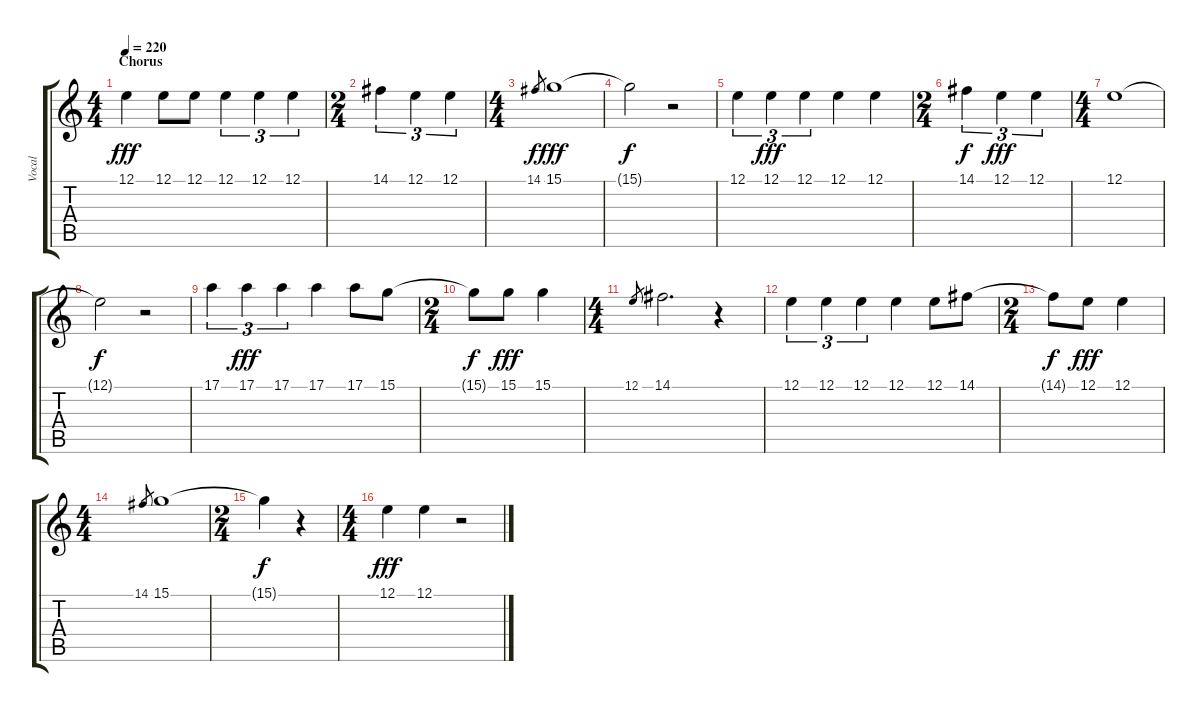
\track ("Vocal" "Vocal") {instrument lead1square}
\staff {score tabs}
\tuning (E4 B3 G3 D3 A2 E2) {hide}
\ts (4 4)
\section ("" "Chorus")
\tempo 220
\clef g2
\ks c
12.1.4{dy fff} 12.1.8 12.1.8 12.1.4{tu (3 2)} 12.1.4{tu (3 2)} 12.1.4{tu (3 2)} |
\ts (2 4)
14.1.4{tu (3 2)} 12.1.4{tu (3 2)} 12.1.4{tu (3 2)} |
\ts (4 4)
14.1.8{gr dy f} 15.1.1{dy fff} |
15.1{t}.2{dy f} r.2 |
12.1.4{tu (3 2)} 12.1.4{tu (3 2) dy fff} 12.1.4{tu (3 2)} 12.1.4 12.1.4 |
\ts (2 4)
14.1.4{tu (3 2) dy f} 12.1.4{tu (3 2) dy fff} 12.1.4{tu (3 2)} |
\ts (4 4)
12.1.1 |
12.1{t}.2{dy f} r.2 |
17.1.4{tu (3 2)} 17.1.4{tu (3 2) dy fff} 17.1.4{tu (3 2)} 17.1.4 17.1.8 15.1.8 |
\ts (2 4)
15.1{t}.8{dy f} 15.1.8{dy fff} 15.1.4 |
\ts (4 4)
12.1.8{gr} 14.1.2{d} r.4 |
12.1.4{tu (3 2)} 12.1.4{tu (3 2)} 12.1.4{tu (3 2)} 12.1.4 12.1.8 14.1.8 |
\ts (2 4)
14.1{t}.8{dy f} 12.1.8{dy fff} 12.1.4 |
\ts (4 4)
14.1.8{gr} 15.1.1 |
\ts (2 4)
15.1{t}.4{dy f} r.4 |
\ts (4 4)
12.1.4{dy fff} 12.1.4 r.2
